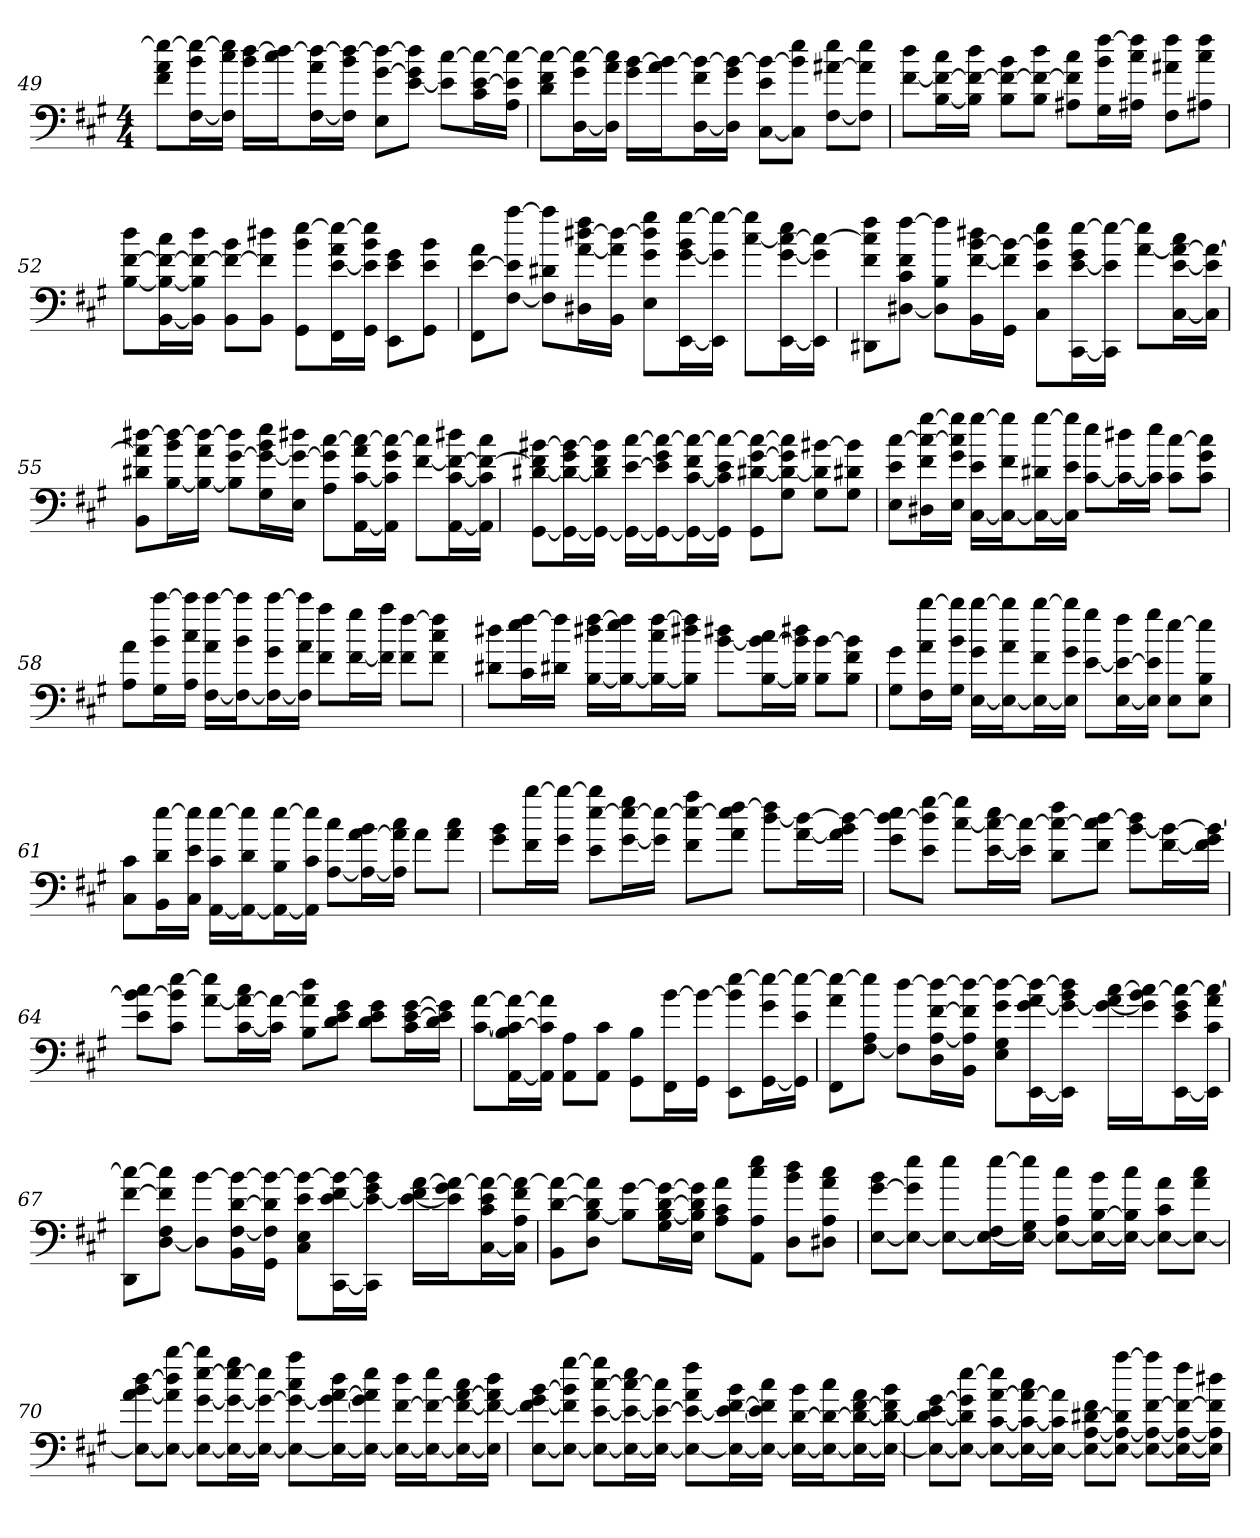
**kern
*part1
*staff1
*clefF4
*k[f#c#g#]
*M4/4
=49
8f# 8a 8ee_L
[16F# 16b 16ee_L
16F#] 16cc# 16ee]JJ
16b [16ddLL
16cc# 16dd_J
[16F# 16a 16dd_L
16F#] 16b 16dd_JJ
8E [8g# 8dd_L
[8e 8g#] 8dd]J
8e] [8cc#L
16c# [16e 16cc#_L
16A 16e] 16cc#_JJ
=50
8d 8f# 8cc#_L
[16D 16g# 16cc#_L
16D] 16a 16cc#]JJ
16g# [16bLL
16a 16b_J
[16D 16f# 16b_L
16D] 16g# 16b_JJ
[8C# 8e 8b_L
8C#] 8b] 8eeJ
[8F# [8a#X 8eeL
8F#] 8a#] 8eeJ
=51
[8f# 8ddL
[16B 16f#_ 16cc#L
16B] 16f#_ 16ddJJ
8B 8f#_ 8bL
8B 8f#_ 8ddJ
8A#X 8f#] 8cc#L
16G# 16b [16ff#L
16A#X 16cc# 16ff#]JJ
8F# 8a#X 8ff#L
8A#X 8cc# 8ff#J
=52
[8B [8f# 8ddL
[16BB 16B_ 16f#_ 16cc#L
16BB] 16B] 16f#_ 16ddJJ
8BB 8f#_ 8bL
8BB 8f#] 8dd#XJ
8GG# 8b [8eeL
16FF# [16e 16a 16ee_L
16GG# 16e] 16b 16ee]JJ
8EE 8e 8g#L
8GG# 8e 8bJ
=53
8FF# [8e 8aL
[8F# 8e] [8aaJ
8F#] 8d#X 8aa]L
16D#X [16a [16dd#X 16ff#L
16BB 16a] 16dd#_JJ
8E 8g# 8dd#] 8gg#L
[16EE [16g# 16b [16gg#L
16EE] 16g#] 16gg#_JJ
[8cc# 8gg#]L
[16EE [16g# 16cc#_ 16eeL
16EE] 16g#] 16cc#_JJ
=54
8DD#X 8f# 8cc#] 8ff#L
[8D#X 8c# 8f# [8ff#J
8D#] 8B 8ff#]L
16BB [16f# [16b 16dd#XL
16GG# 16f#] 16b_JJ
8C# 8e 8b] 8eeL
[16CC# [16e 16g# [16eeL
16CC#] 16e] 16ee_JJ
[8a 8ee]L
[16C# [16e 16a_ 16cc#L
16C#] 16e] 16a_JJ
=55
8BB 8d#X 8a] [8dd#XL
[16B 16b 16dd#_L
16B_ 16a 16dd#_JJ
8B] [8g# 8dd#]L
16G# 16g#_ 16b 16eeL
16E 16g#_ 16dd#XJJ
8A 8g#] [8cc#L
[16AA [16c# 16a 16cc#_L
16AA] 16c#] 16g# 16cc#_JJ
[8f# 8cc#]L
[16AA [16c# 16f#_ 16dd#XL
16AA] 16c#] 16f#_ 16cc#JJ
=56
[8GG# [8d#X 8f#] [8b#XL
16GG#_ 16d#_ 16g# 16b#_L
16GG#_ 16d#] 16f# 16b#]JJ
16GG#_ [16e [16cc#LL
16GG#_ 16e] 16g# 16cc#_J
16GG#_ [16c# 16f# 16cc#_L
16GG#] 16c#] 16e 16cc#_JJ
8GG# [8d#X [8g# 8cc#_L
8G# 8d#_ 8g#] 8cc#]J
8G# 8d#] [8b#XL
8G# 8d#X 8b#]J
=57
8E 8e [8cc#L
16D#X 16f# 16cc#_ [16gg#L
16E 16g# 16cc#] 16gg#]JJ
[16C# 16e [16gg#LL
16C#_ 16f# 16gg#]J
16C#_ 16d#X [16gg#L
16C#] 16e 16gg#]JJ
[8c# 8eeL
16c#_ 16dd#XL
16c#] 16eeJJ
8c# [8cc#L
8c# 8g# 8cc#]J
=58
8A 8aL
16G# 16b [16ccc#L
16A 16cc# 16ccc#]JJ
[16F# 16a [16ccc#LL
16F#_ 16b 16ccc#]J
16F#_ 16g# [16ccc#L
16F#] 16a 16ccc#]JJ
8f# 8aaL
[16f# 16gg#L
16f#] 16aaJJ
8f# [8ff#L
8f# 8cc# 8ff#]J
=59
8d#X 8dd#XL
16c# 16ee [16ff#L
16d#X 16ff#]JJ
[16B 16dd#X [16ff#LL
16B_ 16ee 16ff#]J
16B_ 16cc# [16ff#L
16B] 16dd#X 16ff#]JJ
[8b 8dd#XL
[16B 16b_ 16cc#L
16B] 16b] 16dd#XJJ
8B [8bL
8B 8f# 8b]J
=60
8G# 8g#L
16F# 16a [16bbL
16G# 16b 16bb]JJ
[16E 16g# [16bbLL
16E_ 16a 16bb]J
16E_ 16f# [16bbL
16E] 16g# 16bb]JJ
[8e 8gg#L
[16E 16e_ 16ff#L
16E] 16e] 16gg#JJ
8E [8eeL
8E 8B 8ee]J
=61
8C# 8c#L
16BB 16d [16eeL
16C# 16e 16ee]JJ
[16AA 16c# [16eeLL
16AA_ 16d 16ee]J
16AA_ 16B [16eeL
16AA] 16c# 16ee]JJ
[8A 8cc#L
16A_ [16a 16bL
16A] 16a] 16cc#JJ
8aL
8a 8cc#J
=62
8g# 8bL
16f# [16bbL
16g# 16bb_JJ
8e [8ee 8bb]L
[16g# 16ee_ 16gg#L
16g#] 16ee_JJ
8f# 8ee_ 8aaL
8a 8ee] [8ff#J
[8dd 8ff#]L
[16a 16dd_L
16a] 16b 16dd_JJ
=63
8g# 8dd_ 8eeL
8e 8dd] [8gg#J
[8cc# 8gg#]L
[16e 16cc#_ 16eeL
16e] 16cc#_JJ
8d 8cc#_ 8ff#L
8f# 8cc#] [8ddJ
[8b 8dd]L
[16f# 16b_L
16f#] 16g# 16b_JJ
=64
8e 8b_ 8cc#L
8c# 8b] [8eeJ
[8a 8ee]L
[16c# 16a_ 16cc#L
16c#] 16a_JJ
8B 8a] 8ddL
8d 8e 8g#J
8d 8e 8g#L
16c# [16e [16g#L
16d 16e] 16g#]JJ
=65
[8c# [8aL
[16AA 16B 16c#_ 16a_L
16AA] 16c#] 16a]JJ
8AA 8AL
8AA 8c#J
8GG# 8BL
16FF# [16bL
16GG# 16b_JJ
8EE 8b] [8eeL
[16GG# 16g# 16ee_L
16GG#] 16e 16ee_JJ
=66
8FF# 8a 8ee_L
[8F# 8A 8ee]J
8F#] [8ddL
16D [16A [16f# 16dd_L
16BB 16A] 16f#] 16dd_JJ
8E 8G# 8g# 8dd_L
[16EE [16g# 16a 16dd_L
16EE] 16g#_ 16b 16dd]JJ
16g#_ 16a [16cc#LL
16g#] 16b 16cc#_J
[16EE 16e 16g# 16cc#_L
16EE] 16c# 16a 16cc#_JJ
=67
8DD [8f# 8cc#_L
[8D 8F# 8f#] 8cc#]J
8D] [8bL
16BB [16F# [16d 16b_L
16GG# 16F#] 16d] 16b_JJ
8C# 8E 8e 8b_L
[16CC# [16e 16f# 16b_L
16CC#] 16e_ 16g# 16b]JJ
16e_ 16f# [16aLL
16e] 16g# 16a_J
[16C# 16c# 16e 16a_L
16C#] 16A 16f# 16a_JJ
=68
8BB [8d 8a_L
8D [8B 8d] 8a]J
8B] [8g#L
16G# [16B [16d 16g#_L
16E 16B] 16d] 16g#]JJ
8A 8c# 8aL
8AA 8A 8cc# 8eeJ
8D 8b 8ddL
8D#X 8A 8a 8cc#J
=69
[8E [8g# 8bL
8E_ 8g#] 8eeJ
8E_ 8eeL
16E_ 16F# [16eeL
16E_ 16G# 16ee]JJ
8E_ 8A 8cc#L
16E_ [16B 16bL
16E_ 16B] 16cc#JJ
8E_ 8c# 8aL
8E_ 8a 8cc#J
=70
8E_ [8a 8b [8ddL
8E_ 8a] 8dd] [8bbJ
8E_ [8g# [8ee 8bb]L
16E_ 16g#_ 16ee_ 16gg#L
16E_ 16g#_ 16ee]JJ
8E_ 8g#_ 8cc# 8aaL
16E_ 16g#_ [16a 16ddL
16E_ 16g#] 16a] 16eeJJ
16E_ [16f# 16ddLL
16E_ 16f#_ 16eeJ
16E_ 16f#_ [16a 16cc#L
16E] 16f#_ 16a] 16ddJJ
=71
[8E 8f#_ 8g# [8bL
8E_ 8f#] 8b] [8gg#J
8E_ [8e [8cc# 8gg#]L
16E_ 16e_ 16cc#_ 16eeL
16E_ 16e_ 16cc#]JJ
8E_ 8e_ 8a 8ff#L
16E_ 16e_ [16f# 16bL
16E_ 16e] 16f#] 16cc#JJ
16E_ [16d 16bLL
16E_ 16d_ 16cc#J
16E_ 16d_ [16f# 16aL
16E_ 16d_ 16f#] 16bJJ
=72
8E_ 8d_ 8e [8g#L
8E_ 8d] 8g#] [8eeJ
8E_ [8c# [8a 8ee]L
16E_ 16c#_ 16a_ 16cc#L
16E_ 16c#] 16a]JJ
8E_ [8A [8d#X 8f#L
8E_ 8A_ 8d#] [8aaJ
8E_ 8A_ [8f# 8aa]L
16E_ 16A_ 16f#_ 16ff#L
16E] 16A] 16f#] 16dd#XJJ
=
*-
